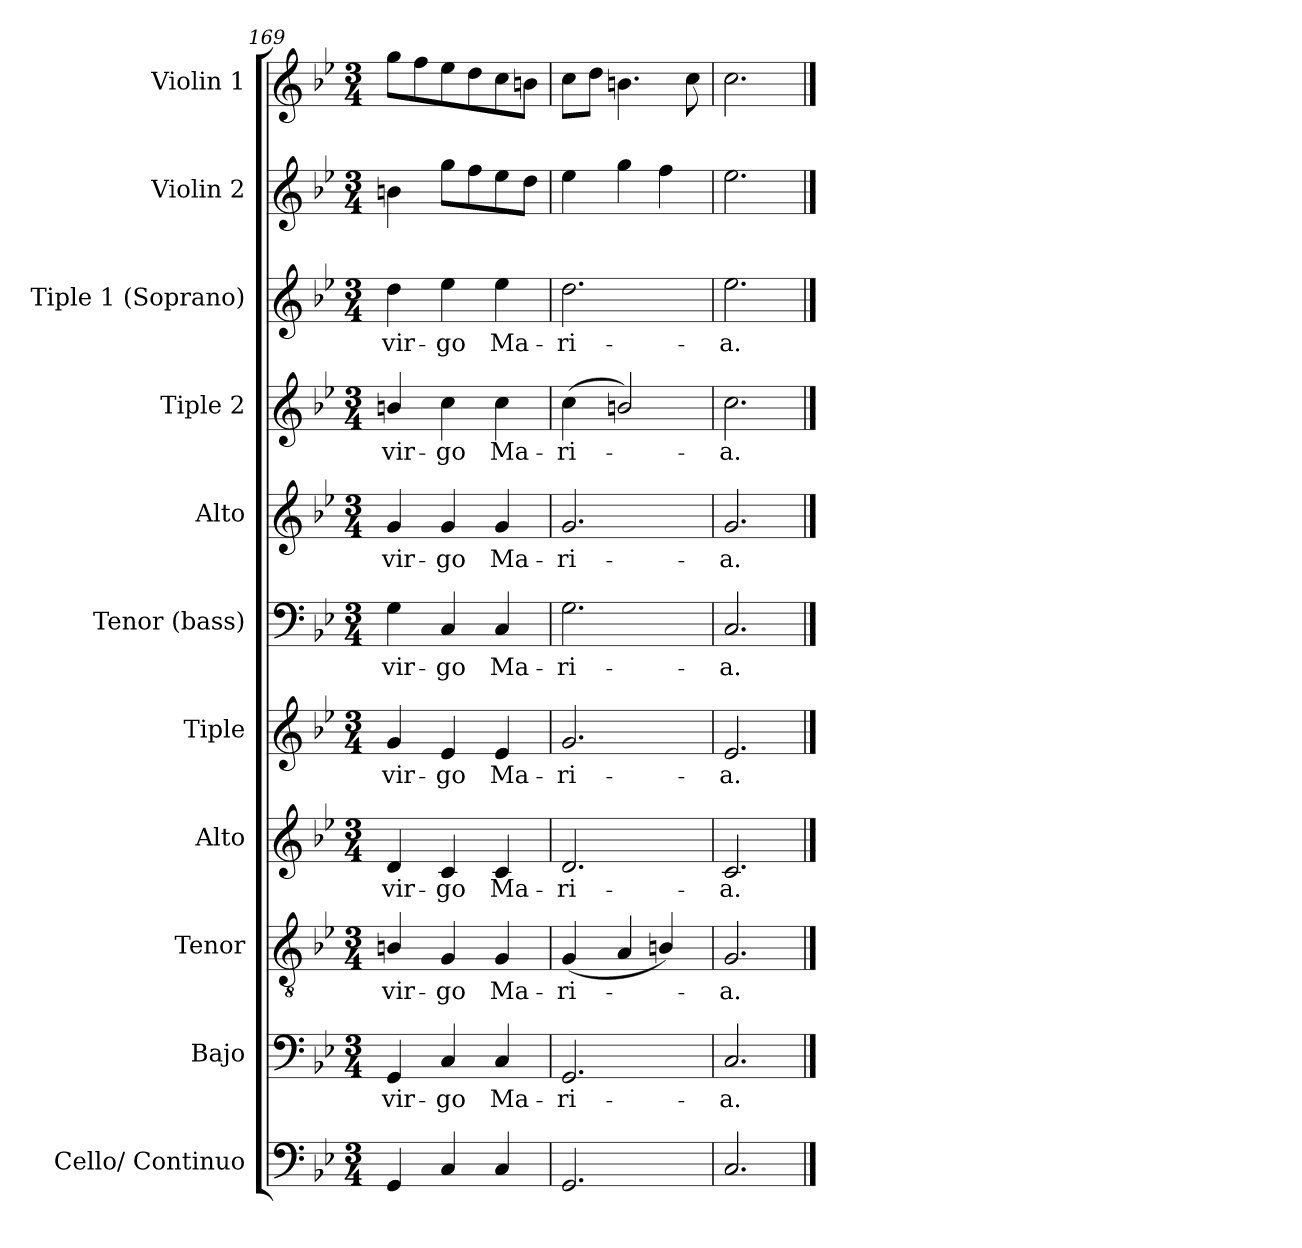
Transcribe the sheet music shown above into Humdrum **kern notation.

**kern	**kern	**text	**kern	**text	**kern	**text	**kern	**text	**kern	**text	**kern	**text	**kern	**text	**kern	**text	**kern	**kern
*part11	*part10	*part10	*part9	*part9	*part8	*part8	*part7	*part7	*part6	*part6	*part5	*part5	*part4	*part4	*part3	*part3	*part2	*part1
*staff11	*staff10	*staff10	*staff9	*staff9	*staff8	*staff8	*staff7	*staff7	*staff6	*staff6	*staff5	*staff5	*staff4	*staff4	*staff3	*staff3	*staff2	*staff1
*I"Cello/ Continuo	*I"Bajo	*	*I"Tenor	*	*I"Alto	*	*I"Tiple	*	*I"Tenor  (bass)	*	*I"Alto	*	*I"Tiple 2	*	*I"Tiple 1 (Soprano)	*	*I"Violin 2	*I"Violin 1
*I'Cont.	*I'B.	*	*I'T.	*	*I'A.	*	*	*	*I'B.	*	*I'A.	*	*	*	*I'S.	*	*I'Vln. 2	*I'Vln. 1
*clefF4	*clefF4	*	*clefGv2	*	*clefG2	*	*clefG2	*	*clefF4	*	*clefG2	*	*clefG2	*	*clefG2	*	*clefG2	*clefG2
*	*	*	*ITrd7c12	*	*	*	*	*	*	*	*	*	*	*	*	*	*	*
*k[b-e-]	*k[b-e-]	*	*k[b-e-]	*	*k[b-e-]	*	*k[b-e-]	*	*k[b-e-]	*	*k[b-e-]	*	*k[b-e-]	*	*k[b-e-]	*	*k[b-e-]	*k[b-e-]
*B-:	*B-:	*	*B-:	*	*B-:	*	*B-:	*	*B-:	*	*B-:	*	*B-:	*	*B-:	*	*B-:	*B-:
*M3/4	*M3/4	*	*M3/4	*	*M3/4	*	*M3/4	*	*M3/4	*	*M3/4	*	*M3/4	*	*M3/4	*	*M3/4	*M3/4
=169	=169	=169	=169	=169	=169	=169	=169	=169	=169	=169	=169	=169	=169	=169	=169	=169	=169	=169
!	!	!LO:LY:b:color=#000000	!	!	!	!	!	!	!	!	!	!	!	!	!	!	!	!
!	!	!	!	!LO:LY:b:color=#000000	!	!	!	!	!	!	!	!	!	!	!	!	!	!
!	!	!	!	!	!	!LO:LY:b:color=#000000	!	!	!	!	!	!	!	!	!	!	!	!
!	!	!	!	!	!	!	!	!LO:LY:b:color=#000000	!	!	!	!	!	!	!	!	!	!
!	!	!	!	!	!	!	!	!	!	!LO:LY:b:color=#000000	!	!	!	!	!	!	!	!
!	!	!	!	!	!	!	!	!	!	!	!	!LO:LY:b:color=#000000	!	!	!	!	!	!
!	!	!	!	!	!	!	!	!	!	!	!	!	!	!LO:LY:b:color=#000000	!	!	!	!
!	!	!	!	!	!	!	!	!	!	!	!	!	!	!	!	!LO:LY:b:color=#000000	!	!
4GGi/	4GGi/	vir-	4BBni/	vir-	4di/	vir-	4gi/	vir-	4Gi\	vir-	4gi/	vir-	4bni/	vir-	4ddi\	vir-	4bni\	8ggi\L
.	.	.	.	.	.	.	.	.	.	.	.	.	.	.	.	.	.	8ffi\
!	!	!LO:LY:b:color=#000000	!	!	!	!	!	!	!	!	!	!	!	!	!	!	!	!
!	!	!	!	!LO:LY:b:color=#000000	!	!	!	!	!	!	!	!	!	!	!	!	!	!
!	!	!	!	!	!	!LO:LY:b:color=#000000	!	!	!	!	!	!	!	!	!	!	!	!
!	!	!	!	!	!	!	!	!LO:LY:b:color=#000000	!	!	!	!	!	!	!	!	!	!
!	!	!	!	!	!	!	!	!	!	!LO:LY:b:color=#000000	!	!	!	!	!	!	!	!
!	!	!	!	!	!	!	!	!	!	!	!	!LO:LY:b:color=#000000	!	!	!	!	!	!
!	!	!	!	!	!	!	!	!	!	!	!	!	!	!LO:LY:b:color=#000000	!	!	!	!
!	!	!	!	!	!	!	!	!	!	!	!	!	!	!	!	!LO:LY:b:color=#000000	!	!
4Ci/	4Ci/	-go	4GGi/	-go	4ci/	-go	4e-i/	-go	4Ci/	-go	4gi/	-go	4cci\	-go	4ee-i\	-go	8ggi\L	8ee-i\
.	.	.	.	.	.	.	.	.	.	.	.	.	.	.	.	.	8ffi\	8ddi\
!	!	!LO:LY:b:color=#000000	!	!	!	!	!	!	!	!	!	!	!	!	!	!	!	!
!	!	!	!	!LO:LY:b:color=#000000	!	!	!	!	!	!	!	!	!	!	!	!	!	!
!	!	!	!	!	!	!LO:LY:b:color=#000000	!	!	!	!	!	!	!	!	!	!	!	!
!	!	!	!	!	!	!	!	!LO:LY:b:color=#000000	!	!	!	!	!	!	!	!	!	!
!	!	!	!	!	!	!	!	!	!	!LO:LY:b:color=#000000	!	!	!	!	!	!	!	!
!	!	!	!	!	!	!	!	!	!	!	!	!LO:LY:b:color=#000000	!	!	!	!	!	!
!	!	!	!	!	!	!	!	!	!	!	!	!	!	!LO:LY:b:color=#000000	!	!	!	!
!	!	!	!	!	!	!	!	!	!	!	!	!	!	!	!	!LO:LY:b:color=#000000	!	!
4Ci/	4Ci/	Ma-	4GGi/	Ma-	4ci/	Ma-	4e-i/	Ma-	4Ci/	Ma-	4gi/	Ma-	4cci\	Ma-	4ee-i\	Ma-	8ee-i\	8cci\
.	.	.	.	.	.	.	.	.	.	.	.	.	.	.	.	.	8ddi\J	8bni\J
=170	=170	=170	=170	=170	=170	=170	=170	=170	=170	=170	=170	=170	=170	=170	=170	=170	=170	=170
!	!	!LO:LY:b:color=#000000	!	!	!	!	!	!	!	!	!	!	!	!	!	!	!	!
!	!	!	!	!LO:LY:b:color=#000000	!	!	!	!	!	!	!	!	!	!	!	!	!	!
!	!	!	!	!	!	!LO:LY:b:color=#000000	!	!	!	!	!	!	!	!	!	!	!	!
!	!	!	!	!	!	!	!	!LO:LY:b:color=#000000	!	!	!	!	!	!	!	!	!	!
!	!	!	!	!	!	!	!	!	!	!LO:LY:b:color=#000000	!	!	!	!	!	!	!	!
!	!	!	!	!	!	!	!	!	!	!	!	!LO:LY:b:color=#000000	!	!	!	!	!	!
!	!	!	!	!	!	!	!	!	!	!	!	!	!	!LO:LY:b:color=#000000	!	!	!	!
!	!	!	!	!	!	!	!	!	!	!	!	!	!	!	!	!LO:LY:b:color=#000000	!	!
2.GGi/	2.GGi/	-ri-	(4GGi/	-ri-	2.di/	-ri-	2.gi/	-ri-	2.Gi\	-ri-	2.gi/	-ri-	(4cci\	-ri-	2.ddi\	-ri-	4ee-i\	8cci\L
.	.	.	.	.	.	.	.	.	.	.	.	.	.	.	.	.	.	8ddi\J
.	.	.	4AAi/	.	.	.	.	.	.	.	.	.	2bni/)	.	.	.	4ggi\	4.bni\
.	.	.	4BBni/)	.	.	.	.	.	.	.	.	.	.	.	.	.	4ffi\	.
.	.	.	.	.	.	.	.	.	.	.	.	.	.	.	.	.	.	8cci\
=171	=171	=171	=171	=171	=171	=171	=171	=171	=171	=171	=171	=171	=171	=171	=171	=171	=171	=171
!	!	!LO:LY:b:color=#000000	!	!	!	!	!	!	!	!	!	!	!	!	!	!	!	!
!	!	!	!	!LO:LY:b:color=#000000	!	!	!	!	!	!	!	!	!	!	!	!	!	!
!	!	!	!	!	!	!LO:LY:b:color=#000000	!	!	!	!	!	!	!	!	!	!	!	!
!	!	!	!	!	!	!	!	!LO:LY:b:color=#000000	!	!	!	!	!	!	!	!	!	!
!	!	!	!	!	!	!	!	!	!	!LO:LY:b:color=#000000	!	!	!	!	!	!	!	!
!	!	!	!	!	!	!	!	!	!	!	!	!LO:LY:b:color=#000000	!	!	!	!	!	!
!	!	!	!	!	!	!	!	!	!	!	!	!	!	!LO:LY:b:color=#000000	!	!	!	!
!	!	!	!	!	!	!	!	!	!	!	!	!	!	!	!	!LO:LY:b:color=#000000	!	!
2.Ci/	2.Ci/	-a.	2.GGi/	-a.	2.ci/	-a.	2.e-i/	-a.	2.Ci/	-a.	2.gi/	-a.	2.cci\	-a.	2.ee-i\	-a.	2.ee-i\	2.cci\
==	==	==	==	==	==	==	==	==	==	==	==	==	==	==	==	==	==	==
*-	*-	*-	*-	*-	*-	*-	*-	*-	*-	*-	*-	*-	*-	*-	*-	*-	*-	*-
